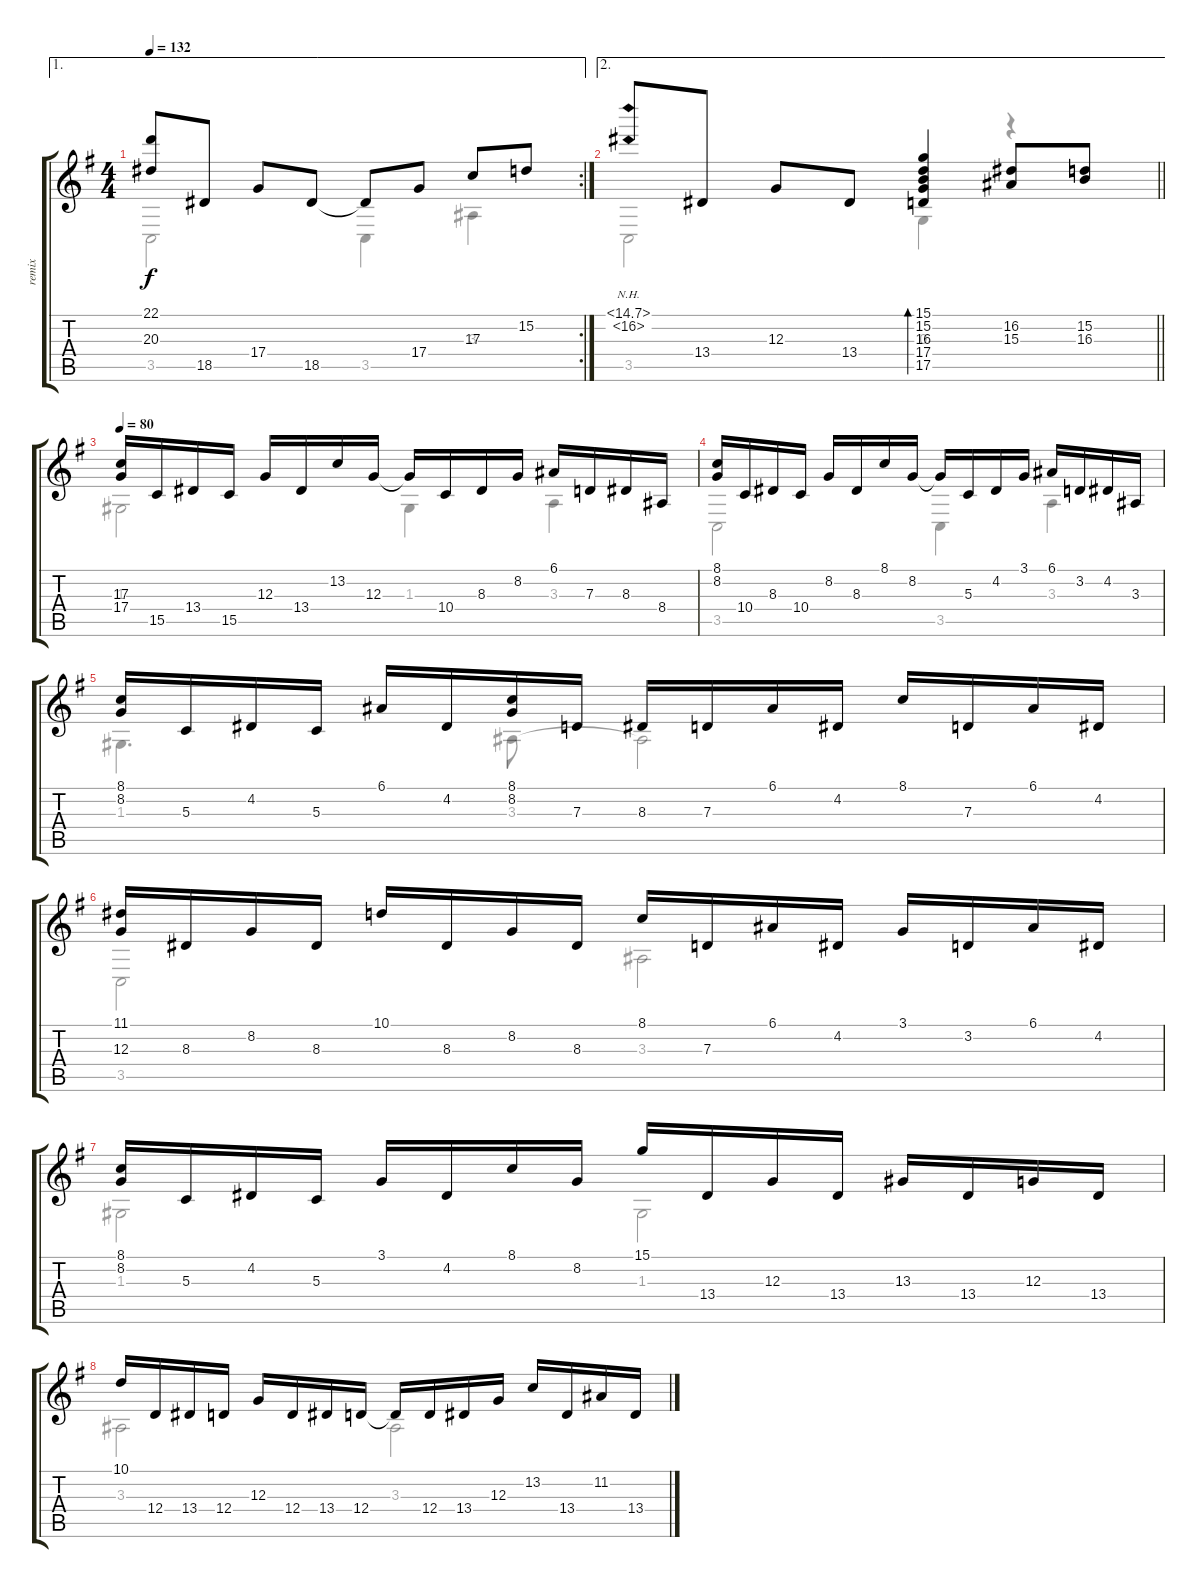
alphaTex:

\track ("remix" "remix") {instrument orchestralharp}
\staff {score tabs}
\tuning (E4 B3 G3 D3 A2 E2) {hide}
\voice
\ae 1
\rc 2
\ts (4 4)
\tempo 132
\clef g2
\ks g
(22.1{t} 20.3{t}).8{dy f} 18.5.8 17.4.8 18.5.8 18.5{t}.8 17.4.8 17.3.8 15.2.8 |
\ae 2
\barLineRight lightlight
(15.1{nh} 16.2{nh}).8 13.4.8 12.3.8 13.4.8 (15.1 15.2 16.3 17.4 17.5).4{bd 30} (16.2 15.3).8 (15.2 16.3).8 |
\tempo 80
(17.3 17.4).16 15.5.16 13.4.16 15.5.16 12.3.16 13.4.16 13.2.16 12.3.16 12.3{t}.16 10.4.16 8.3.16 8.2.16 6.1.16 7.3.16 8.3.16 8.4.16 |
(8.1 8.2).16 10.4.16 8.3.16 10.4.16 8.2.16 8.3.16 8.1.16 8.2.16 8.2{t}.16 5.3.16 4.2.16 3.1.16 6.1.16 3.2.16 4.2.16 3.3.16 |
(8.1 8.2).16 5.3.16 4.2.16 5.3.16 6.1.16 4.2.16 (8.1 8.2).16 7.3.16 8.3.16 7.3.16 6.1.16 4.2.16 8.1.16 7.3.16 6.1.16 4.2.16 |
(11.1 12.3).16 8.3.16 8.2.16 8.3.16 10.1.16 8.3.16 8.2.16 8.3.16 8.1.16 7.3.16 6.1.16 4.2.16 3.1.16 3.2.16 6.1.16 4.2.16 |
(8.1 8.2).16 5.3.16 4.2.16 5.3.16 3.1.16 4.2.16 8.1.16 8.2.16 15.1.16 13.4.16 12.3.16 13.4.16 13.3.16 13.4.16 12.3.16 13.4.16 |
10.1.16 12.4.16 13.4.16 12.4.16 12.3.16 12.4.16 13.4.16 12.4.16 12.4{t}.16 12.4.16 13.4.16 12.3.16 13.2.16 13.4.16 11.2.16 13.4.16
\voice
\clef g2
\ottava regular
\simile none
\ks g
3.5.2{dy f} 3.5.4 3.3.4 |
\barLineRight lightlight
3.5.2 0.3.4 r.4 |
1.3.2 1.3.4 3.3.4 |
3.5.2 3.5.4 3.3.4 |
1.3.4{d} 3.3.8 3.3{t}.2 |
3.5.2 3.3.2 |
1.3.2 1.3.2 |
3.3.2 3.3.2
